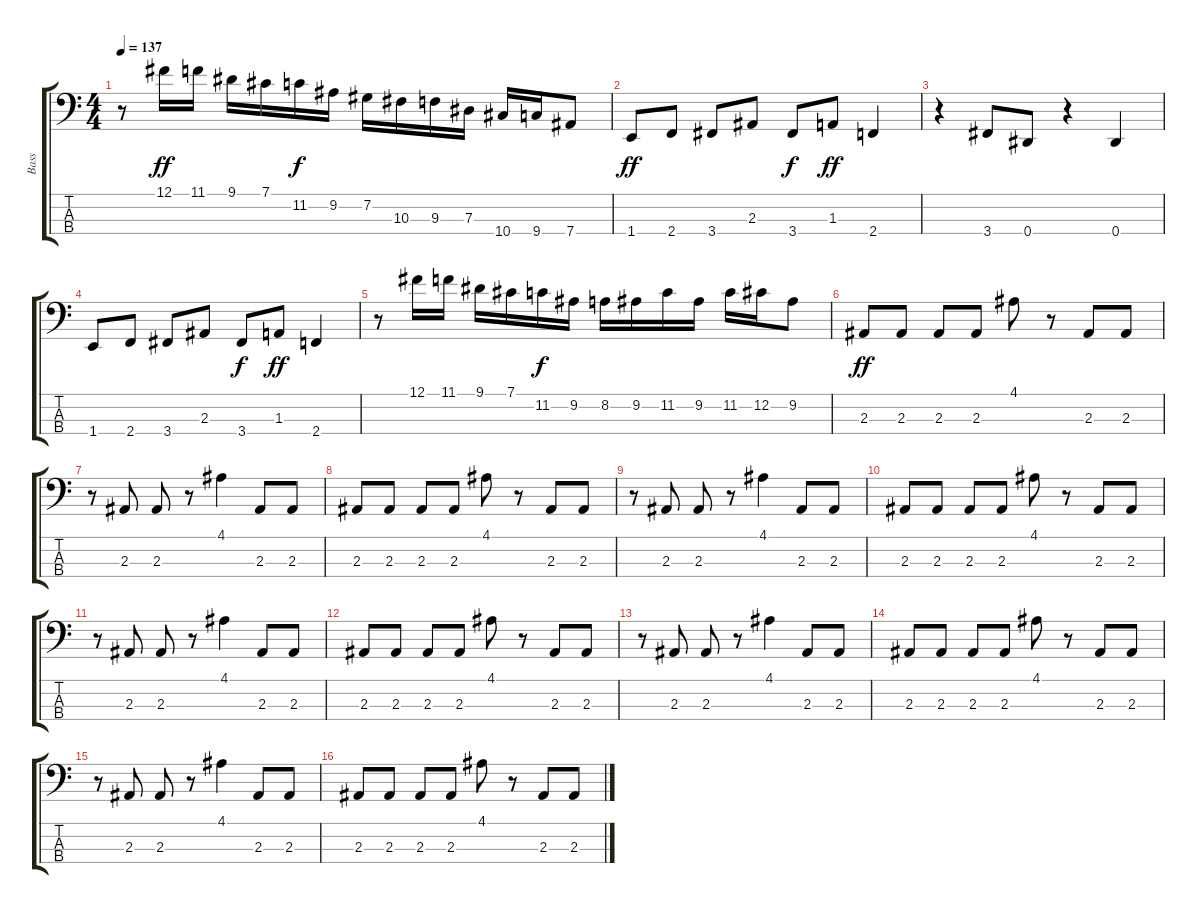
\track ("Bass" "Bass") {instrument fretlessbass}
\staff {score tabs}
\tuning (Gb2 Db2 Ab1 Eb1) {hide}
\ts (4 4)
\tempo 137
\clef f4
\ks c
r.8{dy ff} 12.1.16 11.1.16 9.1.16 7.1.16 11.2.16{dy f} 9.2.16 7.2.16 10.3.16 9.3.16 7.3.16 10.4.16 9.4.16 7.4.8 |
1.4.8{dy ff} 2.4.8 3.4.8 2.3.8 3.4.8{dy f} 1.3.8{dy ff} 2.4.4 |
r.4 3.4.8 0.4.8 r.4 0.4.4 |
1.4.8 2.4.8 3.4.8 2.3.8 3.4.8{dy f} 1.3.8{dy ff} 2.4.4 |
r.8 12.1.16 11.1.16 9.1.16 7.1.16 11.2.16{dy f} 9.2.16 8.2.16 9.2.16 11.2.16 9.2.16 11.2.16 12.2.16 9.2.8 |
\section ("" "")
2.3.8{dy ff} 2.3.8 2.3.8 2.3.8 4.1.8 r.8 2.3.8 2.3.8 |
r.8 2.3.8 2.3.8 r.8 4.1.4 2.3.8 2.3.8 |
2.3.8 2.3.8 2.3.8 2.3.8 4.1.8 r.8 2.3.8 2.3.8 |
r.8 2.3.8 2.3.8 r.8 4.1.4 2.3.8 2.3.8 |
2.3.8 2.3.8 2.3.8 2.3.8 4.1.8 r.8 2.3.8 2.3.8 |
r.8 2.3.8 2.3.8 r.8 4.1.4 2.3.8 2.3.8 |
2.3.8 2.3.8 2.3.8 2.3.8 4.1.8 r.8 2.3.8 2.3.8 |
r.8 2.3.8 2.3.8 r.8 4.1.4 2.3.8 2.3.8 |
2.3.8 2.3.8 2.3.8 2.3.8 4.1.8 r.8 2.3.8 2.3.8 |
r.8 2.3.8 2.3.8 r.8 4.1.4 2.3.8 2.3.8 |
2.3.8 2.3.8 2.3.8 2.3.8 4.1.8 r.8 2.3.8 2.3.8
